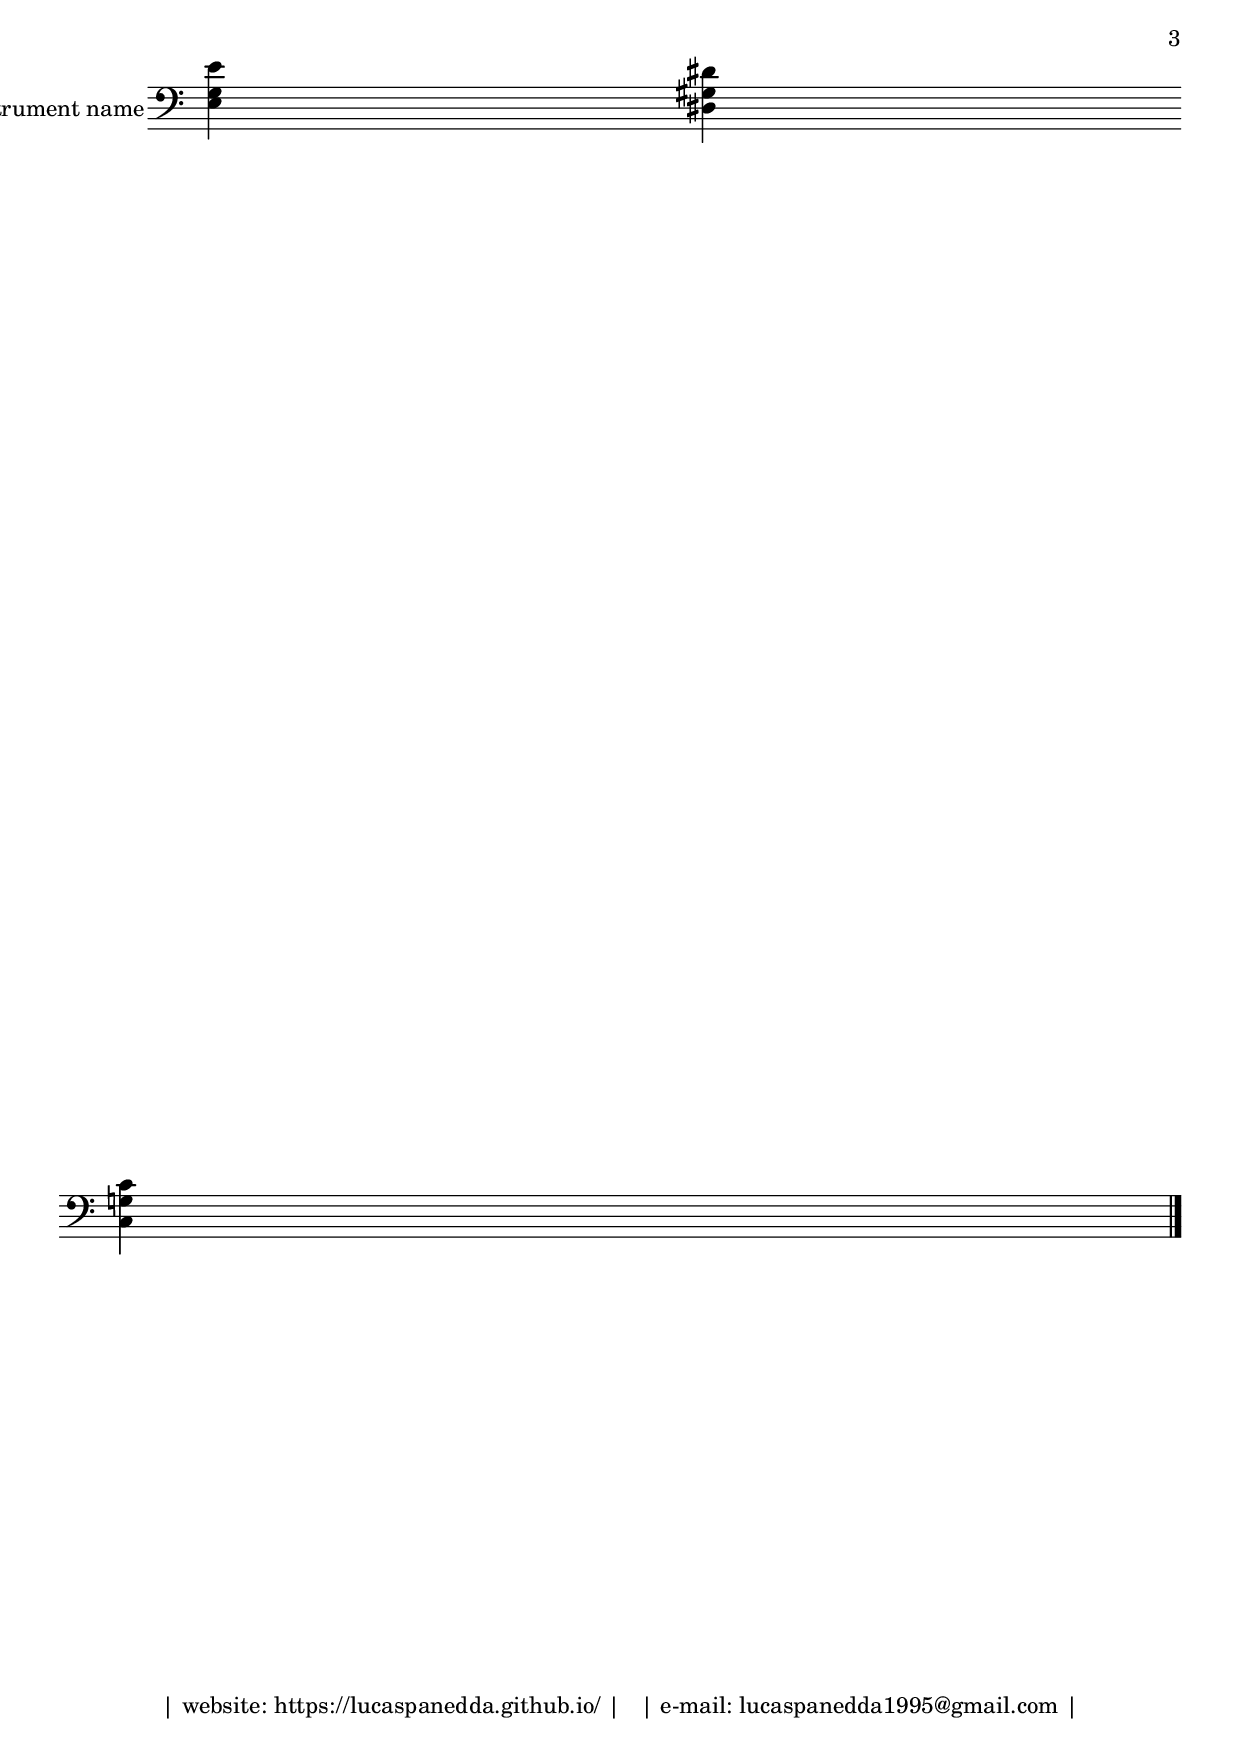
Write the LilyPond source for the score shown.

% VERION (for future compatibility)
\version "2.22.2"

% GLOBAL PARAMETERS
#(set-default-paper-size "a4")
date = #(strftime "%d-%m-%Y" (localtime (current-time))) 
% #(set-global-staff-size 20)


% TITLE
\markup {
  \column {
\fontsize #12 \line {Title}
\fontsize #4 \line {Instruments}
\vspace #1
\fontsize #4 \line {Luca Spanedda}
\fontsize #2 \line {\date}
\vspace #2

\line\italic {write some notes here}
  }
}


% NEW PAGE
\pageBreak


% LEGENDA
\markup {
  \column {
\fontsize #8 \line {Instructions for the piece}
\vspace #2
\fontsize #2 \line {write some notes here}
\vspace #8
  }
}


% NEW PAGE
\pageBreak


% SCORE
\score  
{  
% NO time signature and ADD instrument name
\new Staff \with { instrumentName = "Instrument name" \remove "Time_signature_engraver"} 
{
   \cadenzaOn
   \clef "bass"
  <e' e g>4
  <gis dis dis'>4
  % force a line break
   \bar "" \break
  <c' g c>4
   \bar "|."
  }
}


% END OF THE SCORE
\header 
{
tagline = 
"| website: https://lucaspanedda.github.io/ | 
 | e-mail: lucaspanedda1995@gmail.com |" 
}